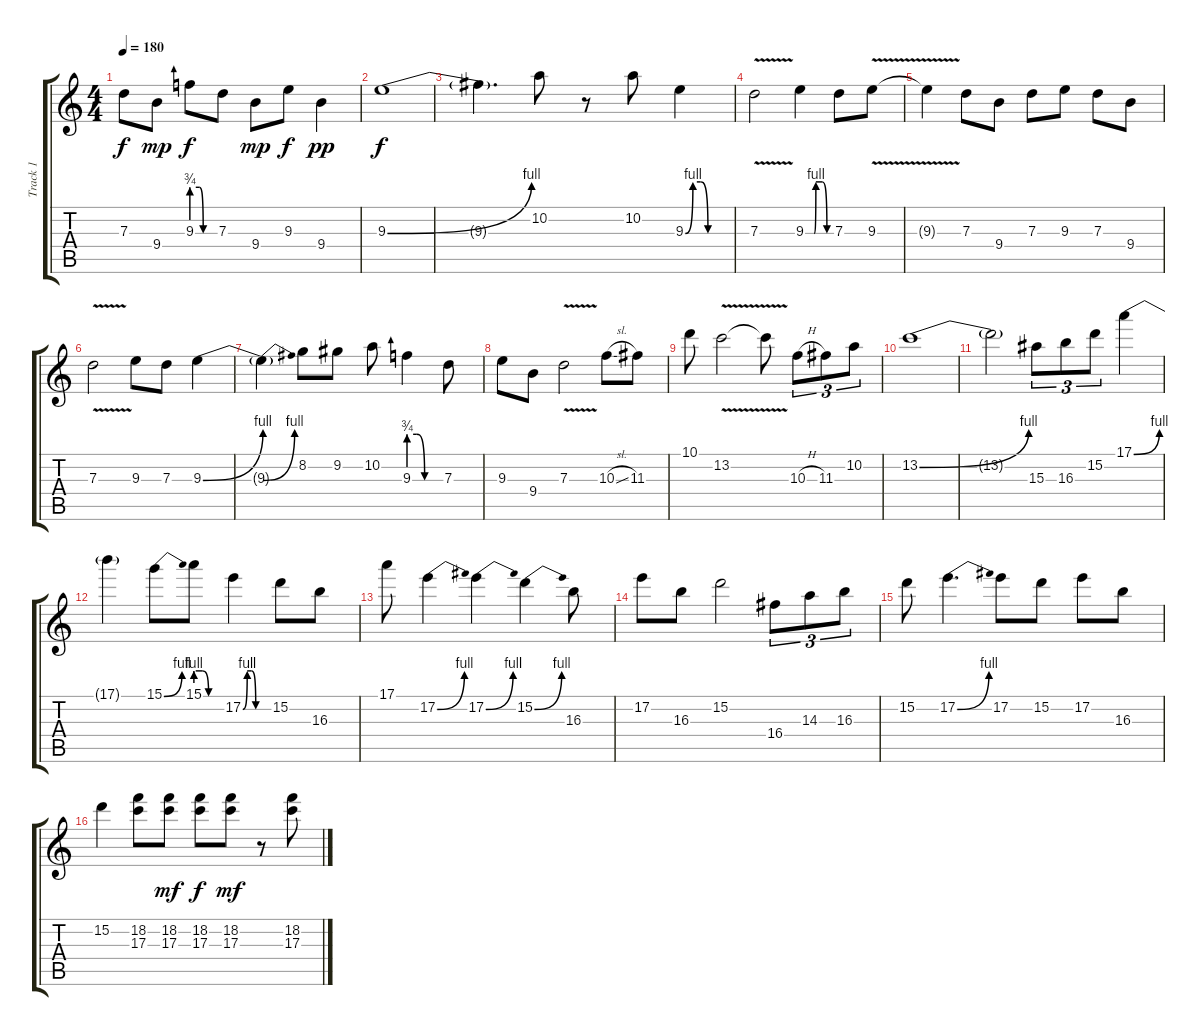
\track ("Track 1" "Track 1") {instrument distortionguitar}
\staff {score tabs}
\tuning (E4 B3 G3 D3 A2 E2) {hide}
\ts (4 4)
\tempo 180
\clef g2
\ks c
7.3.8{dy f} 9.4.8{dy mp} 9.3{be (custom 0 3 20 3 30 0 60 0)}.8{dy f} 7.3.8 9.4.8{dy mp} 9.3.8{dy f} 9.4.4{dy pp} |
9.3{be (bend 0 0 60 4)}.1{dy f} |
9.3{t}.4{d} 10.2.8 r.8 10.2.8 9.3{be (custom 0 0 10 4 20 4 30 0 60 0)}.4 |
7.3{v}.2 9.3{be (custom 0 0 11 0 13 0 16 0 20 0 24 4 39 4 50 0 60 0)}.4 7.3.8 9.3{v}.8 |
9.3{t}.4 7.3.8 9.4.8 7.3.8 9.3.8 7.3.8 9.4.8 |
7.3{v}.2 9.3.8 7.3.8 9.3{be (bend 0 0 60 4)}.4 |
9.3{be (bend 0 0 60 4) t}.4 8.2.8 9.2.8 10.2.8 9.3{be (custom 0 3 15 3 30 0 60 0)}.4 7.3.8 |
9.3.8 9.4.8 7.3{v}.2 10.3{sl}.8 11.3.8 |
10.1.8 13.2{v}.2 13.2{t}.8 10.3{h}.8{tu (3 2)} 11.3.8{tu (3 2)} 10.2.8{tu (3 2)} |
13.2{be (bend 0 0 60 4)}.1 |
13.2{t}.2 15.3.8{tu (3 2)} 16.3.8{tu (3 2)} 15.2.8{tu (3 2)} 17.1{be (bend 0 0 60 4)}.4 |
17.1{t}.4 15.1{be (bend 0 0 60 4)}.8 15.1{be (custom 0 4 15 4 30 0 60 0)}.8 17.2{be (custom 0 0 10 4 20 4 30 0 60 0)}.4 15.2.8 16.3.8 |
17.1.8 17.2{be (bend 0 0 60 4)}.4 17.2{be (bend 0 0 60 4)}.4 15.2{be (bend 0 0 60 4)}.4 16.3.8 |
17.2.8 16.3.8 15.2.2 16.4.8{tu (3 2)} 14.3.8{tu (3 2)} 16.3.8{tu (3 2)} |
15.2.8 17.2{be (bend 0 0 60 4)}.4{d} 17.2.8 15.2.8 17.2.8 16.3.8 |
15.2.4 (18.2 17.3).8 (18.2 17.3).8{dy mf} (18.2 17.3).8{dy f} (18.2 17.3).8{dy mf} r.8 (18.2 17.3).8
